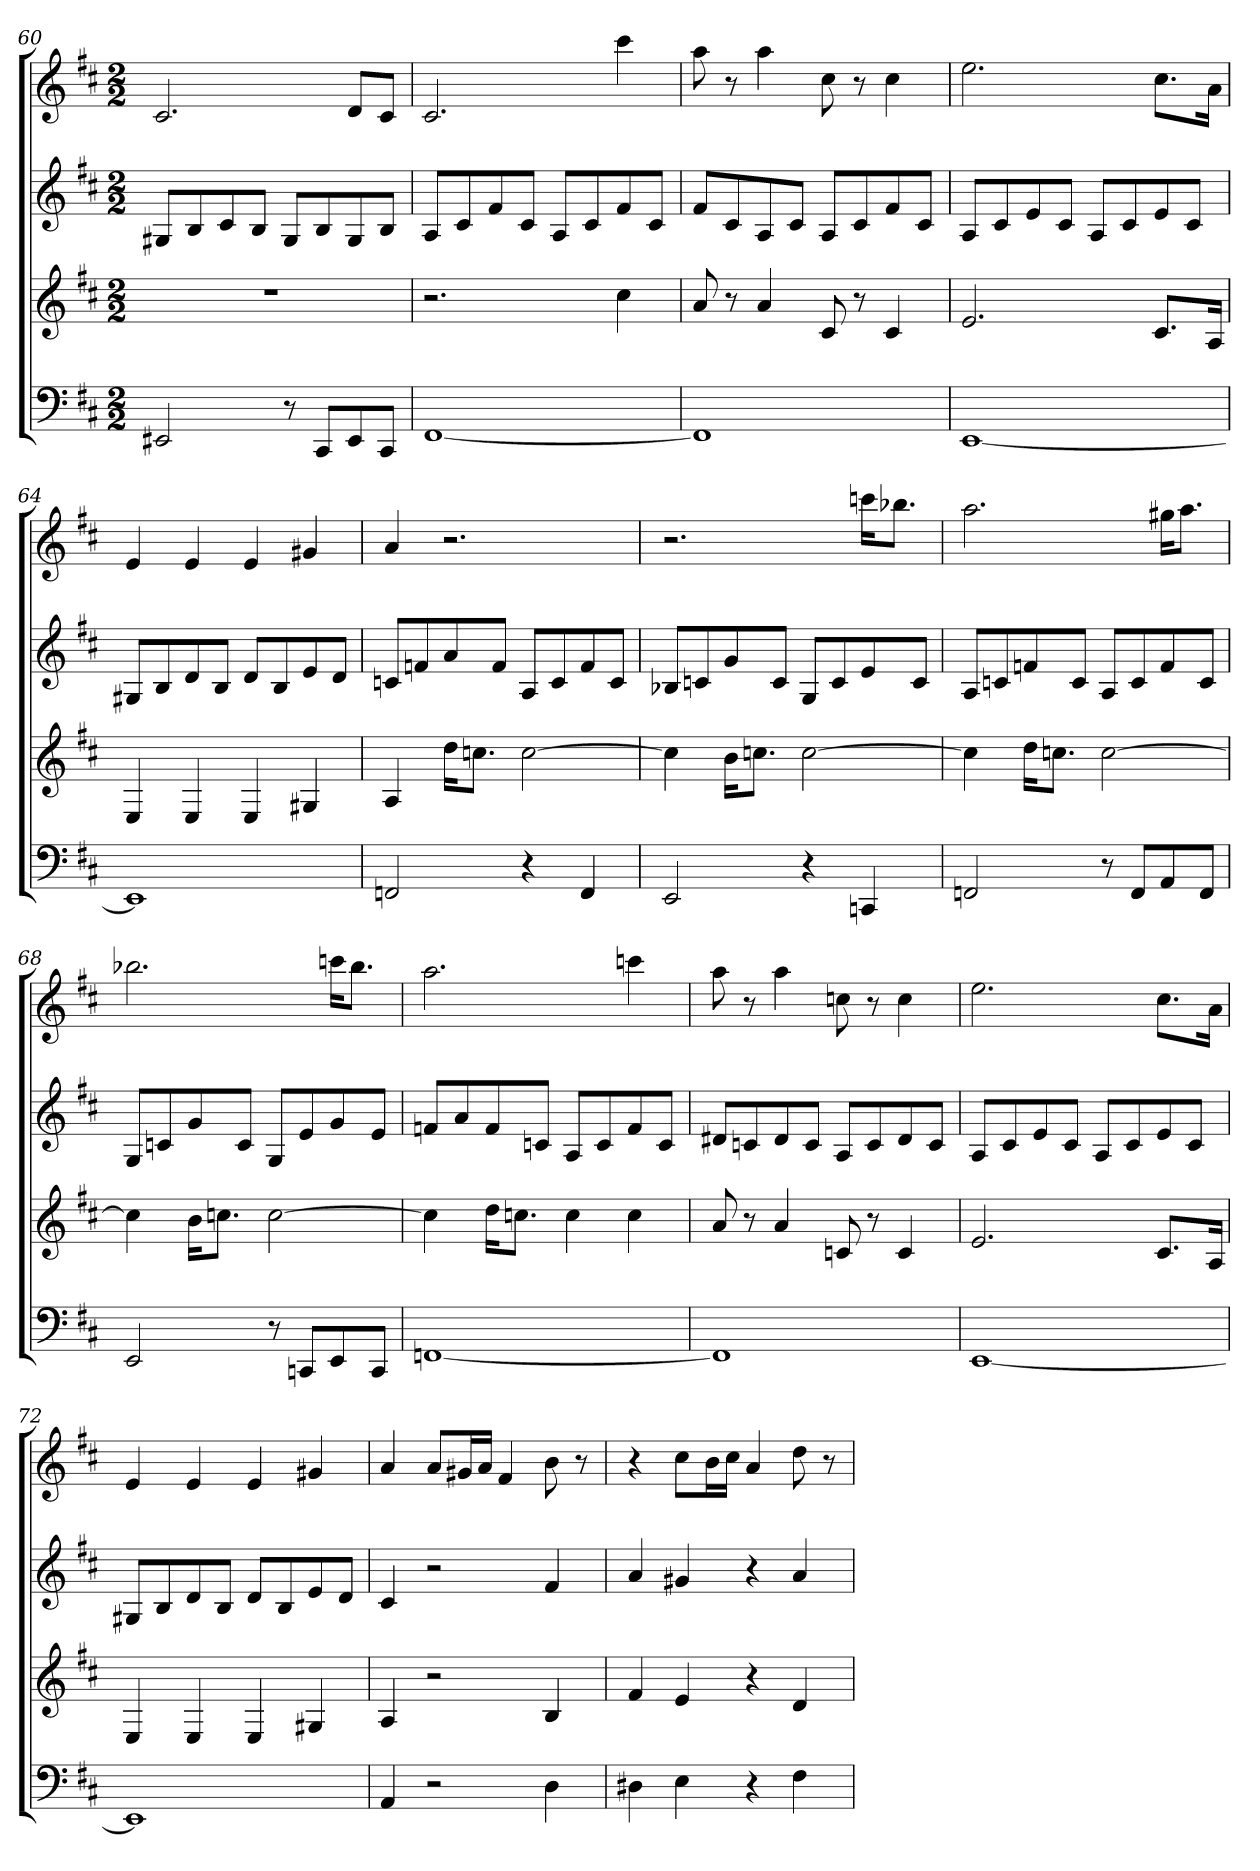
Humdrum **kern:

**kern	**kern	**kern	**kern
*part4	*part3	*part2	*part1
*staff4	*staff3	*staff2	*staff1
*k[f#c#]	*k[f#c#]	*k[f#c#]	*k[f#c#]
*D:	*D:	*D:	*D:
*M2/2	*M2/2	*M2/2	*M2/2
=60	=60	=60	=60
2EE#X	1r	8G#XL	2.c#
.	.	8B	.
.	.	8c#	.
.	.	8BJ	.
8r	.	8G#L	.
8CC#L	.	8B	.
8EE#	.	8G#	8dL
8CC#J	.	8BJ	8c#J
=61	=61	=61	=61
[1FF#	2.r	8AL	2.c#
.	.	8c#	.
.	.	8f#	.
.	.	8c#J	.
.	.	8AL	.
.	.	8c#	.
.	4cc#	8f#	4ccc#
.	.	8c#J	.
=62	=62	=62	=62
1FF#]	8a	8f#L	8aa
.	8r	8c#	8r
.	4a	8A	4aa
.	.	8c#J	.
.	8c#	8AL	8cc#
.	8r	8c#	8r
.	4c#	8f#	4cc#
.	.	8c#J	.
=63	=63	=63	=63
[1EE	2.e	8AL	2.ee
.	.	8c#	.
.	.	8e	.
.	.	8c#J	.
.	.	8AL	.
.	.	8c#	.
.	8.c#L	8e	8.cc#L
.	.	8c#J	.
.	16AJk	.	16aJk
=64	=64	=64	=64
1EE]	4E	8G#XL	4e
.	.	8B	.
.	4E	8d	4e
.	.	8BJ	.
.	4E	8dL	4e
.	.	8B	.
.	4G#X	8e	4g#X
.	.	8dJ	.
=65	=65	=65	=65
2FFn	4A	8cnL	4a
.	.	8fn	.
.	16ddKL	8a	2.r
.	8.ccnJ	.	.
.	.	8fJ	.
4r	[2cc	8AL	.
.	.	8c	.
4FF	.	8f	.
.	.	8cJ	.
=66	=66	=66	=66
2EE	4cc]	8B-XL	2.r
.	.	8cn	.
.	16bKL	8g	.
.	8.ccnJ	.	.
.	.	8cJ	.
4r	[2cc	8GL	.
.	.	8c	.
4CCn	.	8e	16cccnKL
.	.	.	8.bb-XJ
.	.	8cJ	.
=67	=67	=67	=67
2FFn	4cc]	8AL	2.aa
.	.	8cn	.
.	16ddKL	8fn	.
.	8.ccnJ	.	.
.	.	8cJ	.
8r	[2cc	8AL	.
8FFL	.	8c	.
8AA	.	8f	16gg#XKL
.	.	.	8.aaJ
8FFJ	.	8cJ	.
=68	=68	=68	=68
2EE	4cc]	8GL	2.bb-X
.	.	8cn	.
.	16bKL	8g	.
.	8.ccnJ	.	.
.	.	8cJ	.
8r	[2cc	8GL	.
8CCnL	.	8e	.
8EE	.	8g	16cccnKL
.	.	.	8.bb-J
8CCJ	.	8eJ	.
=69	=69	=69	=69
[1FFn	4cc]	8fnL	2.aa
.	.	8a	.
.	16ddKL	8f	.
.	8.ccnJ	.	.
.	.	8cnJ	.
.	4cc	8AL	.
.	.	8c	.
.	4cc	8f	4cccn
.	.	8cJ	.
=70	=70	=70	=70
1FF]	8a	8d#XL	8aa
.	8r	8cn	8r
.	4a	8d#	4aa
.	.	8cJ	.
.	8cn	8AL	8ccn
.	8r	8c	8r
.	4c	8d#	4cc
.	.	8cJ	.
=71	=71	=71	=71
[1EE	2.e	8AL	2.ee
.	.	8c#	.
.	.	8e	.
.	.	8c#J	.
.	.	8AL	.
.	.	8c#	.
.	8.c#L	8e	8.cc#L
.	.	8c#J	.
.	16AJk	.	16aJk
=72	=72	=72	=72
1EE]	4E	8G#XL	4e
.	.	8B	.
.	4E	8d	4e
.	.	8BJ	.
.	4E	8dL	4e
.	.	8B	.
.	4G#X	8e	4g#X
.	.	8dJ	.
=73	=73	=73	=73
4AA	4A	4c#	4a
2r	2r	2r	8aL
.	.	.	16g#XL
.	.	.	16aJJ
.	.	.	4f#
4D	4B	4f#	8b
.	.	.	8r
=74	=74	=74	=74
4D#X	4f#	4a	4r
4E	4e	4g#X	8cc#L
.	.	.	16bL
.	.	.	16cc#JJ
4r	4r	4r	4a
4F#	4d	4a	8dd
.	.	.	8r
=	=	=	=
*-	*-	*-	*-
